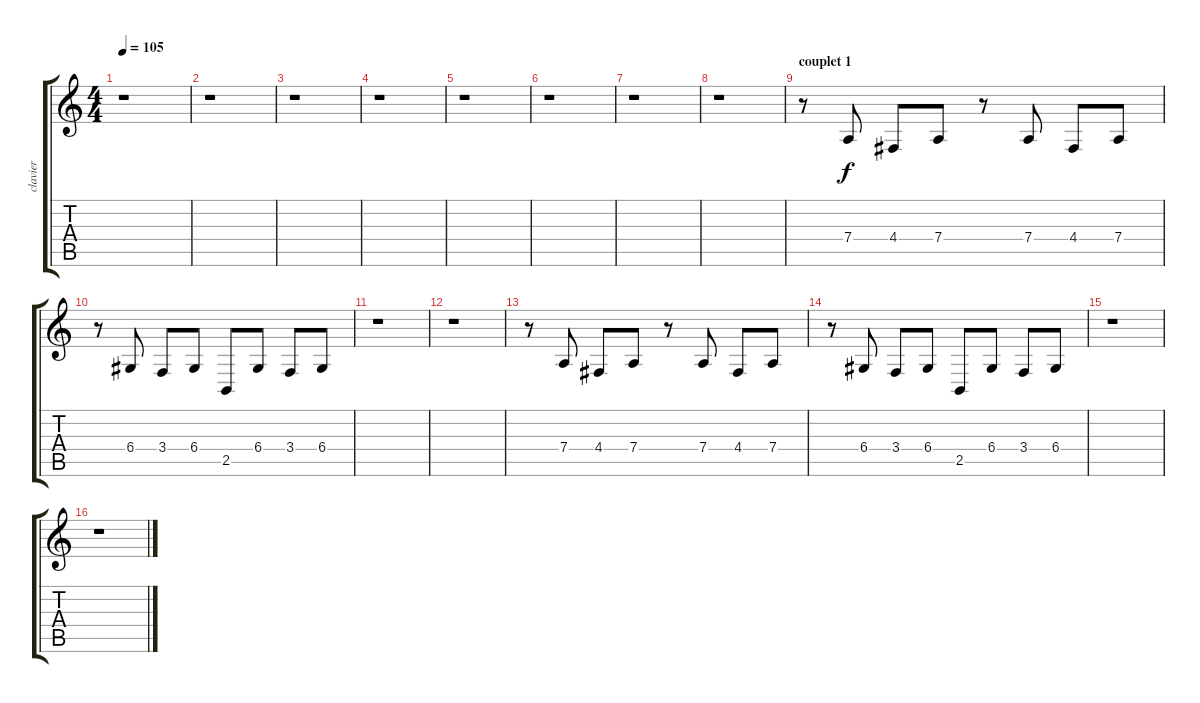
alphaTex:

\track ("clavier" "clavier") {instrument drawbarorgan}
\staff {score tabs}
\tuning (E4 B3 G3 D3 A2 E2) {hide}
\ts (4 4)
\tempo 105
\clef g2
\ks c
r.1{dy f instrument drawbarorgan} |
r.1 |
r.1 |
r.1 |
r.1 |
r.1 |
r.1 |
r.1 |
\section ("" "couplet 1")
r.8 7.4.8 4.4.8 7.4.8 r.8 7.4.8 4.4.8 7.4.8 |
r.8 6.4.8 3.4.8 6.4.8 2.5.8 6.4.8 3.4.8 6.4.8 |
r.1 |
r.1 |
r.8 7.4.8 4.4.8 7.4.8 r.8 7.4.8 4.4.8 7.4.8 |
r.8 6.4.8 3.4.8 6.4.8 2.5.8 6.4.8 3.4.8 6.4.8 |
r.1 |
r.1
